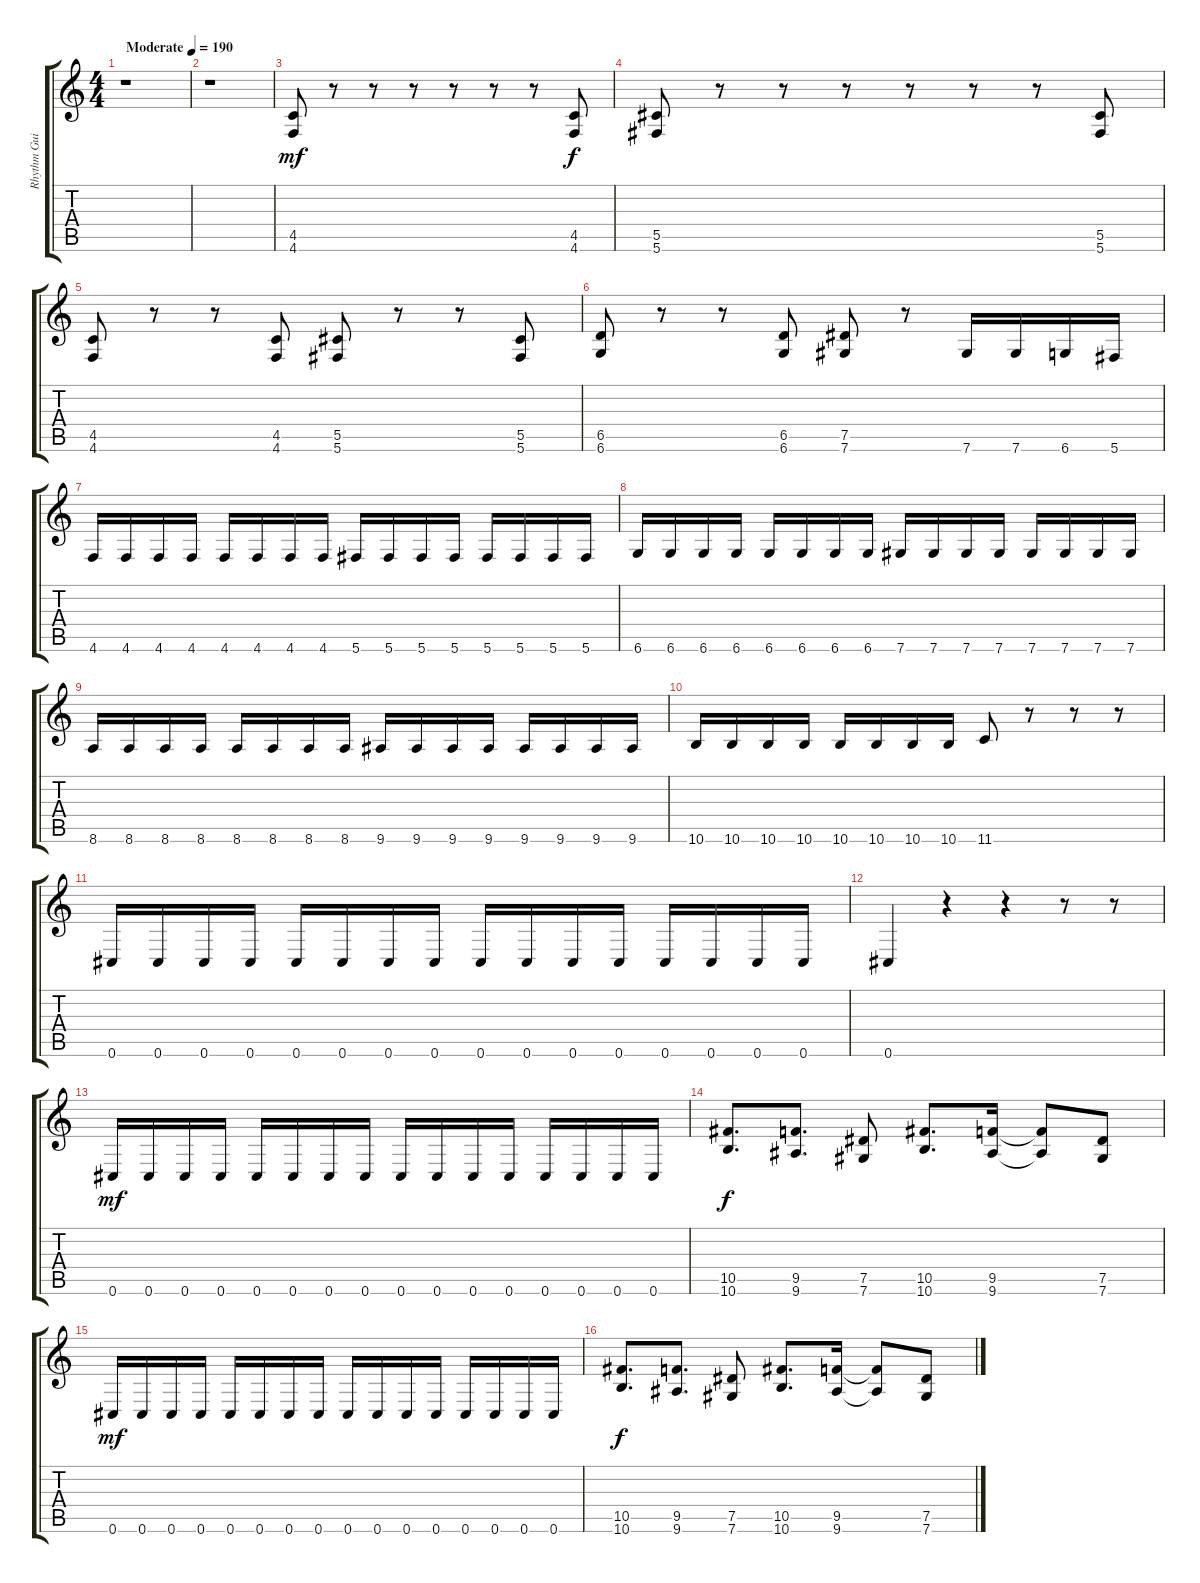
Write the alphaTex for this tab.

\track ("Rhythm Guitar" "Rhythm Gui") {instrument distortionguitar}
\staff {score tabs}
\tuning (Eb4 Bb3 Gb3 Db3 Ab2 Db2) {hide}
\ts (4 4)
\tempo (190 "Moderate")
\clef g2
\ks c
r.1{dy mf instrument distortionguitar} |
r.1 |
(4.5 4.6).8 r.8 r.8 r.8 r.8 r.8 r.8 (4.5 4.6).8{dy f} |
(5.5 5.6).8 r.8 r.8 r.8 r.8 r.8 r.8 (5.5 5.6).8 |
(4.5 4.6).8 r.8 r.8 (4.5 4.6).8 (5.5 5.6).8 r.8 r.8 (5.5 5.6).8 |
(6.5 6.6).8 r.8 r.8 (6.5 6.6).8 (7.5 7.6).8 r.8 7.6.16 7.6.16 6.6.16 5.6.16 |
4.6.16 4.6.16 4.6.16 4.6.16 4.6.16 4.6.16 4.6.16 4.6.16 5.6.16 5.6.16 5.6.16 5.6.16 5.6.16 5.6.16 5.6.16 5.6.16 |
6.6.16 6.6.16 6.6.16 6.6.16 6.6.16 6.6.16 6.6.16 6.6.16 7.6.16 7.6.16 7.6.16 7.6.16 7.6.16 7.6.16 7.6.16 7.6.16 |
8.6.16 8.6.16 8.6.16 8.6.16 8.6.16 8.6.16 8.6.16 8.6.16 9.6.16 9.6.16 9.6.16 9.6.16 9.6.16 9.6.16 9.6.16 9.6.16 |
10.6.16 10.6.16 10.6.16 10.6.16 10.6.16 10.6.16 10.6.16 10.6.16 11.6.8 r.8 r.8 r.8 |
0.6.16 0.6.16 0.6.16 0.6.16 0.6.16 0.6.16 0.6.16 0.6.16 0.6.16 0.6.16 0.6.16 0.6.16 0.6.16 0.6.16 0.6.16 0.6.16 |
0.6.4 r.4 r.4 r.8 r.8 |
0.6.16{dy mf} 0.6.16 0.6.16 0.6.16 0.6.16 0.6.16 0.6.16 0.6.16 0.6.16 0.6.16 0.6.16 0.6.16 0.6.16 0.6.16 0.6.16 0.6.16 |
(10.5 10.6).8{d dy f} (9.5 9.6).8{d} (7.5 7.6).8 (10.5 10.6).8{d} (9.5 9.6).16 (9.5{t} 9.6{t}).8 (7.5 7.6).8 |
0.6.16{dy mf} 0.6.16 0.6.16 0.6.16 0.6.16 0.6.16 0.6.16 0.6.16 0.6.16 0.6.16 0.6.16 0.6.16 0.6.16 0.6.16 0.6.16 0.6.16 |
(10.5 10.6).8{d dy f} (9.5 9.6).8{d} (7.5 7.6).8 (10.5 10.6).8{d} (9.5 9.6).16 (9.5{t} 9.6{t}).8 (7.5 7.6).8
